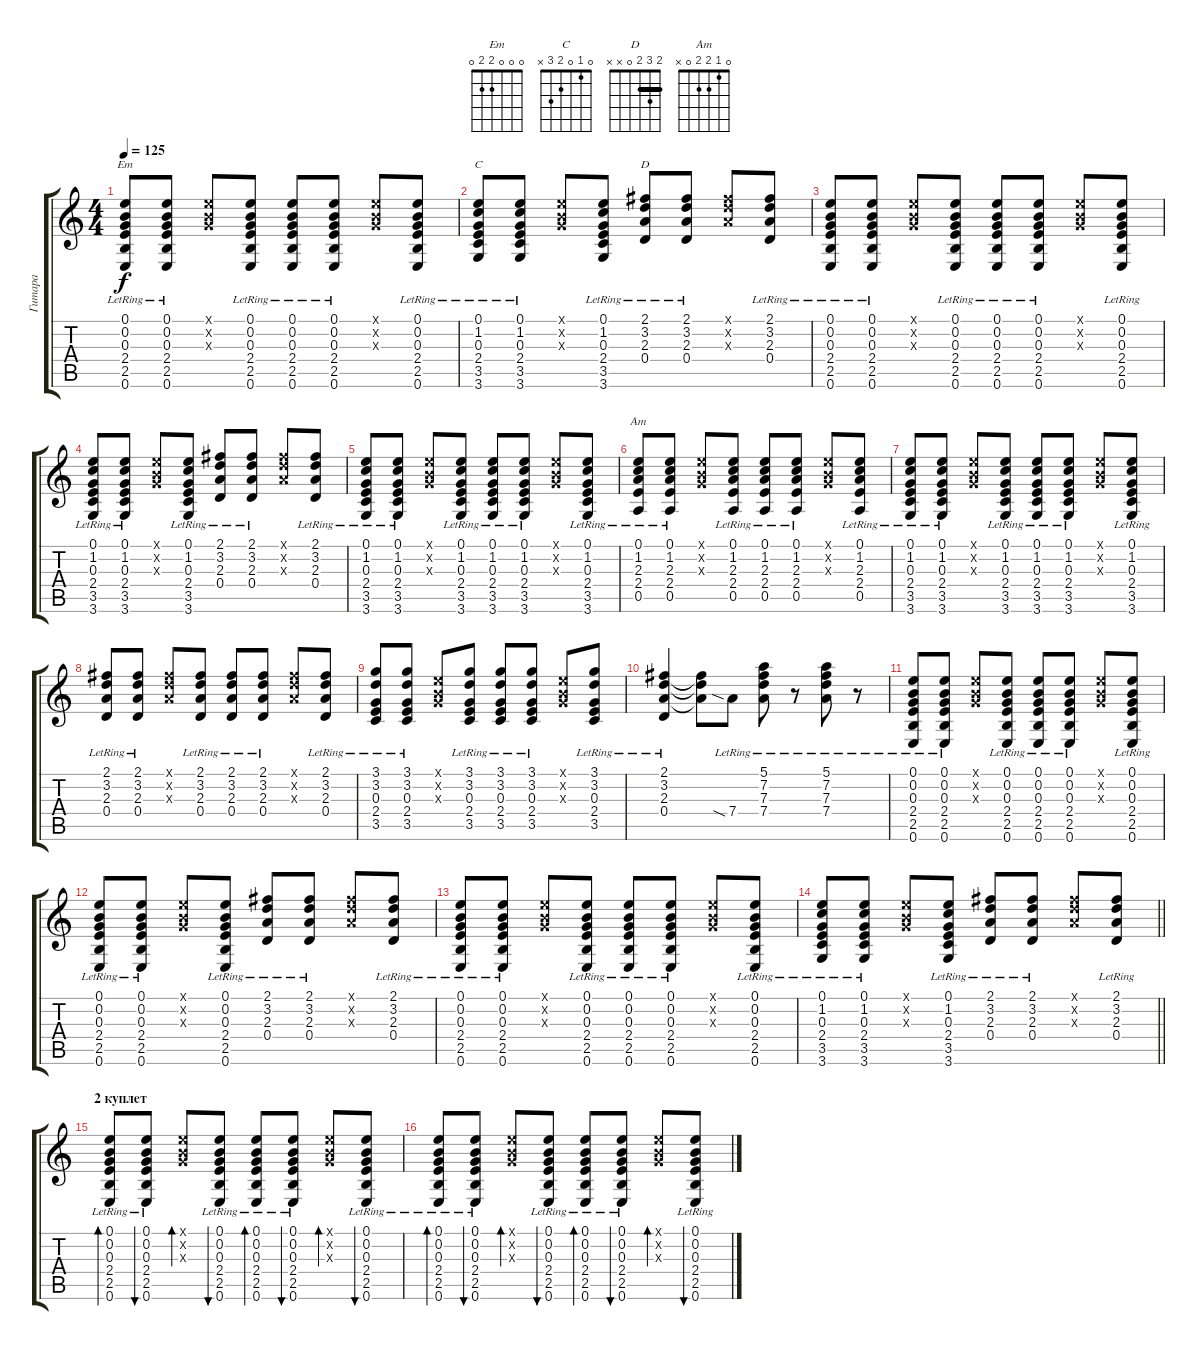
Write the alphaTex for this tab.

\track ("Гитара" "Гитара") {instrument acousticguitarnylon}
\staff {score tabs}
\tuning (E4 B3 G3 D3 A2 E2) {hide}
\chord ("Em" 0 0 0 2 2 0)
\chord ("C" 0 1 0 2 3 x)
\chord ("D" 2 3 2 0 x x) {barre 2}
\chord ("Am" 0 1 2 2 0 x)
\ts (4 4)
\tempo 125
\clef g2
\ks c
(0.1{lr} 0.2{lr} 0.3{lr} 2.4{lr} 2.5{lr} 0.6{lr}).8{ch "Em" dy f} (0.1{lr} 0.2{lr} 0.3{lr} 2.4{lr} 2.5{lr} 0.6{lr}).8 (0.1{x} 0.2{x} 0.3{x}).8 (0.1{lr} 0.2{lr} 0.3{lr} 2.4{lr} 2.5{lr} 0.6{lr}).8 (0.1{lr} 0.2{lr} 0.3{lr} 2.4{lr} 2.5{lr} 0.6{lr}).8 (0.1{lr} 0.2{lr} 0.3{lr} 2.4{lr} 2.5{lr} 0.6{lr}).8 (0.1{x} 0.2{x} 0.3{x}).8 (0.1{lr} 0.2{lr} 0.3{lr} 2.4{lr} 2.5{lr} 0.6{lr}).8 |
(0.1{lr} 1.2{lr} 0.3{lr} 2.4{lr} 3.5{lr} 3.6{lr}).8{ch "C"} (0.1{lr} 1.2{lr} 0.3{lr} 2.4{lr} 3.5{lr} 3.6{lr}).8 (0.1{x} 0.2{x} 0.3{x}).8 (0.1{lr} 1.2{lr} 0.3{lr} 2.4{lr} 3.5{lr} 3.6{lr}).8 (2.1{lr} 3.2{lr} 2.3{lr} 0.4{lr}).8{ch "D"} (2.1{lr} 3.2{lr} 2.3{lr} 0.4{lr}).8 (2.1{x} 3.2{x} 2.3{x}).8 (2.1{lr} 3.2{lr} 2.3{lr} 0.4{lr}).8 |
(0.1{lr} 0.2{lr} 0.3{lr} 2.4{lr} 2.5{lr} 0.6{lr}).8 (0.1{lr} 0.2{lr} 0.3{lr} 2.4{lr} 2.5{lr} 0.6{lr}).8 (0.1{x} 0.2{x} 0.3{x}).8 (0.1{lr} 0.2{lr} 0.3{lr} 2.4{lr} 2.5{lr} 0.6{lr}).8 (0.1{lr} 0.2{lr} 0.3{lr} 2.4{lr} 2.5{lr} 0.6{lr}).8 (0.1{lr} 0.2{lr} 0.3{lr} 2.4{lr} 2.5{lr} 0.6{lr}).8 (0.1{x} 0.2{x} 0.3{x}).8 (0.1{lr} 0.2{lr} 0.3{lr} 2.4{lr} 2.5{lr} 0.6{lr}).8 |
(0.1{lr} 1.2{lr} 0.3{lr} 2.4{lr} 3.5{lr} 3.6{lr}).8 (0.1{lr} 1.2{lr} 0.3{lr} 2.4{lr} 3.5{lr} 3.6{lr}).8 (0.1{x} 0.2{x} 0.3{x}).8 (0.1{lr} 1.2{lr} 0.3{lr} 2.4{lr} 3.5{lr} 3.6{lr}).8 (2.1{lr} 3.2{lr} 2.3{lr} 0.4{lr}).8 (2.1{lr} 3.2{lr} 2.3{lr} 0.4{lr}).8 (2.1{x} 3.2{x} 2.3{x}).8 (2.1{lr} 3.2{lr} 2.3{lr} 0.4{lr}).8 |
(0.1{lr} 1.2{lr} 0.3{lr} 2.4{lr} 3.5{lr} 3.6{lr}).8 (0.1{lr} 1.2{lr} 0.3{lr} 2.4{lr} 3.5{lr} 3.6{lr}).8 (0.1{x} 0.2{x} 0.3{x}).8 (0.1{lr} 1.2{lr} 0.3{lr} 2.4{lr} 3.5{lr} 3.6{lr}).8 (0.1{lr} 1.2{lr} 0.3{lr} 2.4{lr} 3.5{lr} 3.6{lr}).8 (0.1{lr} 1.2{lr} 0.3{lr} 2.4{lr} 3.5{lr} 3.6{lr}).8 (0.1{x} 0.2{x} 0.3{x}).8 (0.1{lr} 1.2{lr} 0.3{lr} 2.4{lr} 3.5{lr} 3.6{lr}).8 |
(0.1{lr} 1.2{lr} 2.3{lr} 2.4{lr} 0.5{lr}).8{ch "Am"} (0.1{lr} 1.2{lr} 2.3{lr} 2.4{lr} 0.5{lr}).8 (0.1{x} 0.2{x} 0.3{x}).8 (0.1{lr} 1.2{lr} 2.3{lr} 2.4{lr} 0.5{lr}).8 (0.1{lr} 1.2{lr} 2.3{lr} 2.4{lr} 0.5{lr}).8 (0.1{lr} 1.2{lr} 2.3{lr} 2.4{lr} 0.5{lr}).8 (0.1{x} 0.2{x} 0.3{x}).8 (0.1{lr} 1.2{lr} 2.3{lr} 2.4{lr} 0.5{lr}).8 |
(0.1{lr} 1.2{lr} 0.3{lr} 2.4{lr} 3.5{lr} 3.6{lr}).8 (0.1{lr} 1.2{lr} 0.3{lr} 2.4{lr} 3.5{lr} 3.6{lr}).8 (0.1{x} 0.2{x} 0.3{x}).8 (0.1{lr} 1.2{lr} 0.3{lr} 2.4{lr} 3.5{lr} 3.6{lr}).8 (0.1{lr} 1.2{lr} 0.3{lr} 2.4{lr} 3.5{lr} 3.6{lr}).8 (0.1{lr} 1.2{lr} 0.3{lr} 2.4{lr} 3.5{lr} 3.6{lr}).8 (0.1{x} 0.2{x} 0.3{x}).8 (0.1{lr} 1.2{lr} 0.3{lr} 2.4{lr} 3.5{lr} 3.6{lr}).8 |
(2.1{lr} 3.2{lr} 2.3{lr} 0.4{lr}).8 (2.1{lr} 3.2{lr} 2.3{lr} 0.4{lr}).8 (2.1{x} 3.2{x} 2.3{x}).8 (2.1{lr} 3.2{lr} 2.3{lr} 0.4{lr}).8 (2.1{lr} 3.2{lr} 2.3{lr} 0.4{lr}).8 (2.1{lr} 3.2{lr} 2.3{lr} 0.4{lr}).8 (2.1{x} 3.2{x} 2.3{x}).8 (2.1{lr} 3.2{lr} 2.3{lr} 0.4{lr}).8 |
(3.1{lr} 3.2{lr} 0.3 2.4{lr} 3.5{lr}).8 (3.1{lr} 3.2{lr} 0.3 2.4{lr} 3.5{lr}).8 (0.1{x} 0.2{x} 0.3{x}).8 (3.1{lr} 3.2{lr} 0.3 2.4{lr} 3.5{lr}).8 (3.1{lr} 3.2{lr} 0.3 2.4{lr} 3.5{lr}).8 (3.1{lr} 3.2{lr} 0.3 2.4{lr} 3.5{lr}).8 (0.1{x} 0.2{x} 0.3{x}).8 (3.1{lr} 3.2{lr} 0.3 2.4{lr} 3.5{lr}).8 |
(2.1{lr} 3.2{lr} 2.3{lr} 0.4{lr}).4 (2.1{t} 3.2{t} 2.3{t}).8 7.4{sia lr}.8 (5.1{lr} 7.2{lr} 7.3{lr} 7.4{lr}).8 r.8 (5.1{lr} 7.2{lr} 7.3{lr} 7.4{lr}).8 r.8 |
(0.1{lr} 0.2{lr} 0.3{lr} 2.4{lr} 2.5{lr} 0.6{lr}).8 (0.1{lr} 0.2{lr} 0.3{lr} 2.4{lr} 2.5{lr} 0.6{lr}).8 (0.1{x} 0.2{x} 0.3{x}).8 (0.1{lr} 0.2{lr} 0.3{lr} 2.4{lr} 2.5{lr} 0.6{lr}).8 (0.1{lr} 0.2{lr} 0.3{lr} 2.4{lr} 2.5{lr} 0.6{lr}).8 (0.1{lr} 0.2{lr} 0.3{lr} 2.4{lr} 2.5{lr} 0.6{lr}).8 (0.1{x} 0.2{x} 0.3{x}).8 (0.1{lr} 0.2{lr} 0.3{lr} 2.4{lr} 2.5{lr} 0.6{lr}).8 |
(0.1{lr} 0.2{lr} 0.3{lr} 2.4{lr} 2.5{lr} 0.6{lr}).8 (0.1{lr} 0.2{lr} 0.3{lr} 2.4{lr} 2.5{lr} 0.6{lr}).8 (0.1{x} 0.2{x} 0.3{x}).8 (0.1{lr} 0.2{lr} 0.3{lr} 2.4{lr} 2.5{lr} 0.6{lr}).8 (2.1{lr} 3.2{lr} 2.3{lr} 0.4{lr}).8 (2.1{lr} 3.2{lr} 2.3{lr} 0.4{lr}).8 (2.1{x} 3.2{x} 2.3{x}).8 (2.1{lr} 3.2{lr} 2.3{lr} 0.4{lr}).8 |
(0.1{lr} 0.2{lr} 0.3{lr} 2.4{lr} 2.5{lr} 0.6{lr}).8 (0.1{lr} 0.2{lr} 0.3{lr} 2.4{lr} 2.5{lr} 0.6{lr}).8 (0.1{x} 0.2{x} 0.3{x}).8 (0.1{lr} 0.2{lr} 0.3{lr} 2.4{lr} 2.5{lr} 0.6{lr}).8 (0.1{lr} 0.2{lr} 0.3{lr} 2.4{lr} 2.5{lr} 0.6{lr}).8 (0.1{lr} 0.2{lr} 0.3{lr} 2.4{lr} 2.5{lr} 0.6{lr}).8 (0.1{x} 0.2{x} 0.3{x}).8 (0.1{lr} 0.2{lr} 0.3{lr} 2.4{lr} 2.5{lr} 0.6{lr}).8 |
\barLineRight lightlight
(0.1{lr} 1.2{lr} 0.3{lr} 2.4{lr} 3.5{lr} 3.6{lr}).8 (0.1{lr} 1.2{lr} 0.3{lr} 2.4{lr} 3.5{lr} 3.6{lr}).8 (0.1{x} 0.2{x} 0.3{x}).8 (0.1{lr} 1.2{lr} 0.3{lr} 2.4{lr} 3.5{lr} 3.6{lr}).8 (2.1{lr} 3.2{lr} 2.3{lr} 0.4{lr}).8 (2.1{lr} 3.2{lr} 2.3{lr} 0.4{lr}).8 (2.1{x} 3.2{x} 2.3{x}).8 (2.1{lr} 3.2{lr} 2.3{lr} 0.4{lr}).8 |
\section ("" "2 куплет")
(0.1{lr} 0.2{lr} 0.3{lr} 2.4{lr} 2.5{lr} 0.6{lr}).8{bd 30} (0.1{lr} 0.2{lr} 0.3{lr} 2.4{lr} 2.5{lr} 0.6{lr}).8{bu 30} (0.1{x} 0.2{x} 0.3{x}).8{bd 30} (0.1{lr} 0.2{lr} 0.3{lr} 2.4{lr} 2.5{lr} 0.6{lr}).8{bu 30} (0.1{lr} 0.2{lr} 0.3{lr} 2.4{lr} 2.5{lr} 0.6{lr}).8{bd 30} (0.1{lr} 0.2{lr} 0.3{lr} 2.4{lr} 2.5{lr} 0.6{lr}).8{bu 30} (0.1{x} 0.2{x} 0.3{x}).8{bd 30} (0.1{lr} 0.2{lr} 0.3{lr} 2.4{lr} 2.5{lr} 0.6{lr}).8{bu 30} |
(0.1{lr} 0.2{lr} 0.3{lr} 2.4{lr} 2.5{lr} 0.6{lr}).8{bd 30} (0.1{lr} 0.2{lr} 0.3{lr} 2.4{lr} 2.5{lr} 0.6{lr}).8{bu 30} (0.1{x} 0.2{x} 0.3{x}).8{bd 30} (0.1{lr} 0.2{lr} 0.3{lr} 2.4{lr} 2.5{lr} 0.6{lr}).8{bu 30} (0.1{lr} 0.2{lr} 0.3{lr} 2.4{lr} 2.5{lr} 0.6{lr}).8{bd 30} (0.1{lr} 0.2{lr} 0.3{lr} 2.4{lr} 2.5{lr} 0.6{lr}).8{bu 30} (0.1{x} 0.2{x} 0.3{x}).8{bd 30} (0.1{lr} 0.2{lr} 0.3{lr} 2.4{lr} 2.5{lr} 0.6{lr}).8{bu 30}
